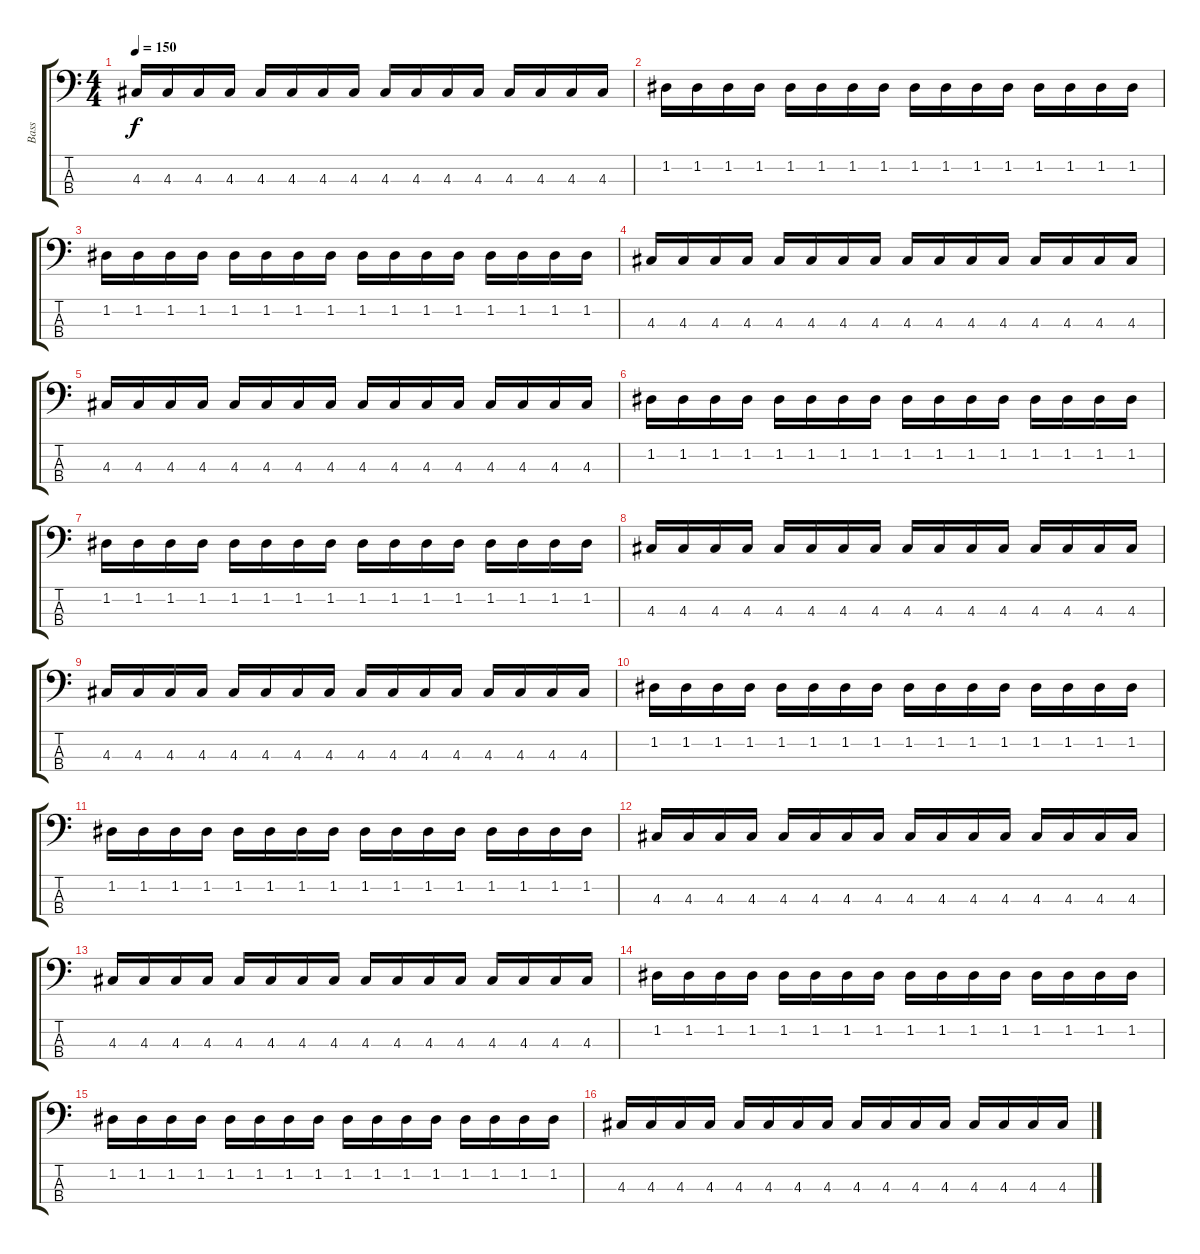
\track ("Bass" "Bass") {instrument electricbasspick}
\staff {score tabs}
\tuning (G2 D2 A1 E1) {hide}
\ts (4 4)
\tempo 150
\clef f4
\ks c
4.3.16{dy f} 4.3.16 4.3.16 4.3.16 4.3.16 4.3.16 4.3.16 4.3.16 4.3.16 4.3.16 4.3.16 4.3.16 4.3.16 4.3.16 4.3.16 4.3.16 |
1.2.16 1.2.16 1.2.16 1.2.16 1.2.16 1.2.16 1.2.16 1.2.16 1.2.16 1.2.16 1.2.16 1.2.16 1.2.16 1.2.16 1.2.16 1.2.16 |
1.2.16 1.2.16 1.2.16 1.2.16 1.2.16 1.2.16 1.2.16 1.2.16 1.2.16 1.2.16 1.2.16 1.2.16 1.2.16 1.2.16 1.2.16 1.2.16 |
4.3.16 4.3.16 4.3.16 4.3.16 4.3.16 4.3.16 4.3.16 4.3.16 4.3.16 4.3.16 4.3.16 4.3.16 4.3.16 4.3.16 4.3.16 4.3.16 |
4.3.16 4.3.16 4.3.16 4.3.16 4.3.16 4.3.16 4.3.16 4.3.16 4.3.16 4.3.16 4.3.16 4.3.16 4.3.16 4.3.16 4.3.16 4.3.16 |
1.2.16 1.2.16 1.2.16 1.2.16 1.2.16 1.2.16 1.2.16 1.2.16 1.2.16 1.2.16 1.2.16 1.2.16 1.2.16 1.2.16 1.2.16 1.2.16 |
1.2.16 1.2.16 1.2.16 1.2.16 1.2.16 1.2.16 1.2.16 1.2.16 1.2.16 1.2.16 1.2.16 1.2.16 1.2.16 1.2.16 1.2.16 1.2.16 |
4.3.16 4.3.16 4.3.16 4.3.16 4.3.16 4.3.16 4.3.16 4.3.16 4.3.16 4.3.16 4.3.16 4.3.16 4.3.16 4.3.16 4.3.16 4.3.16 |
4.3.16 4.3.16 4.3.16 4.3.16 4.3.16 4.3.16 4.3.16 4.3.16 4.3.16 4.3.16 4.3.16 4.3.16 4.3.16 4.3.16 4.3.16 4.3.16 |
1.2.16 1.2.16 1.2.16 1.2.16 1.2.16 1.2.16 1.2.16 1.2.16 1.2.16 1.2.16 1.2.16 1.2.16 1.2.16 1.2.16 1.2.16 1.2.16 |
1.2.16 1.2.16 1.2.16 1.2.16 1.2.16 1.2.16 1.2.16 1.2.16 1.2.16 1.2.16 1.2.16 1.2.16 1.2.16 1.2.16 1.2.16 1.2.16 |
4.3.16 4.3.16 4.3.16 4.3.16 4.3.16 4.3.16 4.3.16 4.3.16 4.3.16 4.3.16 4.3.16 4.3.16 4.3.16 4.3.16 4.3.16 4.3.16 |
4.3.16 4.3.16 4.3.16 4.3.16 4.3.16 4.3.16 4.3.16 4.3.16 4.3.16 4.3.16 4.3.16 4.3.16 4.3.16 4.3.16 4.3.16 4.3.16 |
1.2.16 1.2.16 1.2.16 1.2.16 1.2.16 1.2.16 1.2.16 1.2.16 1.2.16 1.2.16 1.2.16 1.2.16 1.2.16 1.2.16 1.2.16 1.2.16 |
1.2.16 1.2.16 1.2.16 1.2.16 1.2.16 1.2.16 1.2.16 1.2.16 1.2.16 1.2.16 1.2.16 1.2.16 1.2.16 1.2.16 1.2.16 1.2.16 |
4.3.16 4.3.16 4.3.16 4.3.16 4.3.16 4.3.16 4.3.16 4.3.16 4.3.16 4.3.16 4.3.16 4.3.16 4.3.16 4.3.16 4.3.16 4.3.16
